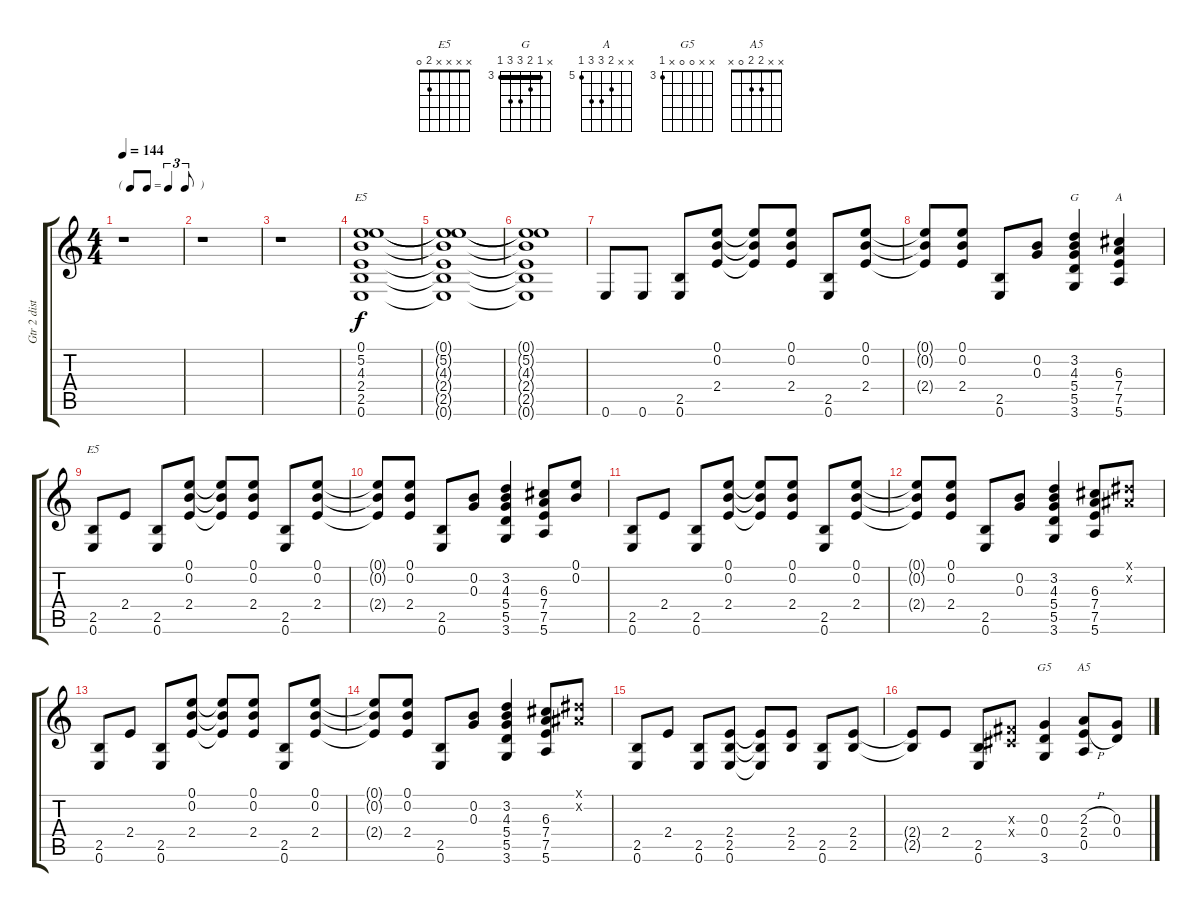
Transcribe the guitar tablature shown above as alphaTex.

\track ("Gtr 2 distorsion" "Gtr 2 dist") {instrument distortionguitar}
\staff {score tabs}
\tuning (E4 B3 G3 D3 A2 E2) {hide}
\chord ("E5" 0 5 4 2 2 0)
\chord ("G" x 3 4 5 5 3) {firstfret 3 barre 3}
\chord ("A" x x 6 7 7 5) {firstfret 5}
\chord ("E5" x x x x 2 0)
\chord ("G5" x x 0 0 x 3) {firstfret 3}
\chord ("A5" x x 2 2 0 x)
\ts (4 4)
\tf triplet8th
\tempo 144
\clef g2
\ks c
r.1{dy f instrument distortionguitar} |
r.1 |
r.1 |
(0.1 5.2 4.3 2.4 2.5 0.6).1{ch "E5"} |
(0.1{t} 5.2{t} 4.3{t} 2.4{t} 2.5{t} 0.6{t}).1 |
(0.1{t} 5.2{t} 4.3{t} 2.4{t} 2.5{t} 0.6{t}).1 |
0.6.8 0.6.8 (2.5 0.6).8 (0.1 0.2 2.4).8 (0.1{t} 0.2{t} 2.4{t}).8 (0.1 0.2 2.4).8 (2.5 0.6).8 (0.1 0.2 2.4).8 |
(0.1{t} 0.2{t} 2.4{t}).8 (0.1 0.2 2.4).8 (2.5 0.6).8 (0.2 0.3).8 (3.2 4.3 5.4 5.5 3.6).4{ch "G"} (6.3 7.4 7.5 5.6).4{ch "A"} |
(2.5 0.6).8{ch "E5"} 2.4.8 (2.5 0.6).8 (0.1 0.2 2.4).8 (0.1{t} 0.2{t} 2.4{t}).8 (0.1 0.2 2.4).8 (2.5 0.6).8 (0.1 0.2 2.4).8 |
(0.1{t} 0.2{t} 2.4{t}).8 (0.1 0.2 2.4).8 (2.5 0.6).8 (0.2 0.3).8 (3.2 4.3 5.4 5.5 3.6).4 (6.3 7.4 7.5 5.6).8 (0.1 0.2).8 |
(2.5 0.6).8 2.4.8 (2.5 0.6).8 (0.1 0.2 2.4).8 (0.1{t} 0.2{t} 2.4{t}).8 (0.1 0.2 2.4).8 (2.5 0.6).8 (0.1 0.2 2.4).8 |
(0.1{t} 0.2{t} 2.4{t}).8 (0.1 0.2 2.4).8 (2.5 0.6).8 (0.2 0.3).8 (3.2 4.3 5.4 5.5 3.6).4 (6.3 7.4 7.5 5.6).8 (-1.1{x} -1.2{x}).8 |
(2.5 0.6).8 2.4.8 (2.5 0.6).8 (0.1 0.2 2.4).8 (0.1{t} 0.2{t} 2.4{t}).8 (0.1 0.2 2.4).8 (2.5 0.6).8 (0.1 0.2 2.4).8 |
(0.1{t} 0.2{t} 2.4{t}).8 (0.1 0.2 2.4).8 (2.5 0.6).8 (0.2 0.3).8 (3.2 4.3 5.4 5.5 3.6).4 (6.3 7.4 7.5 5.6).8 (-1.1{x} -1.2{x}).8 |
(2.5 0.6).8 2.4.8 (2.5 0.6).8 (2.4 2.5 0.6).8 (2.4{t} 2.5{t} 0.6{t}).8 (2.4 2.5).8 (2.5 0.6).8 (2.4 2.5).8 |
(2.4{t} 2.5{t}).8 2.4.8 (2.5 0.6).8 (-1.3{x} -1.4{x}).8 (0.3 0.4 3.6).4{ch "G5"} (2.3{h} 2.4{h} 0.5).8{ch "A5"} (0.3 0.4).8
